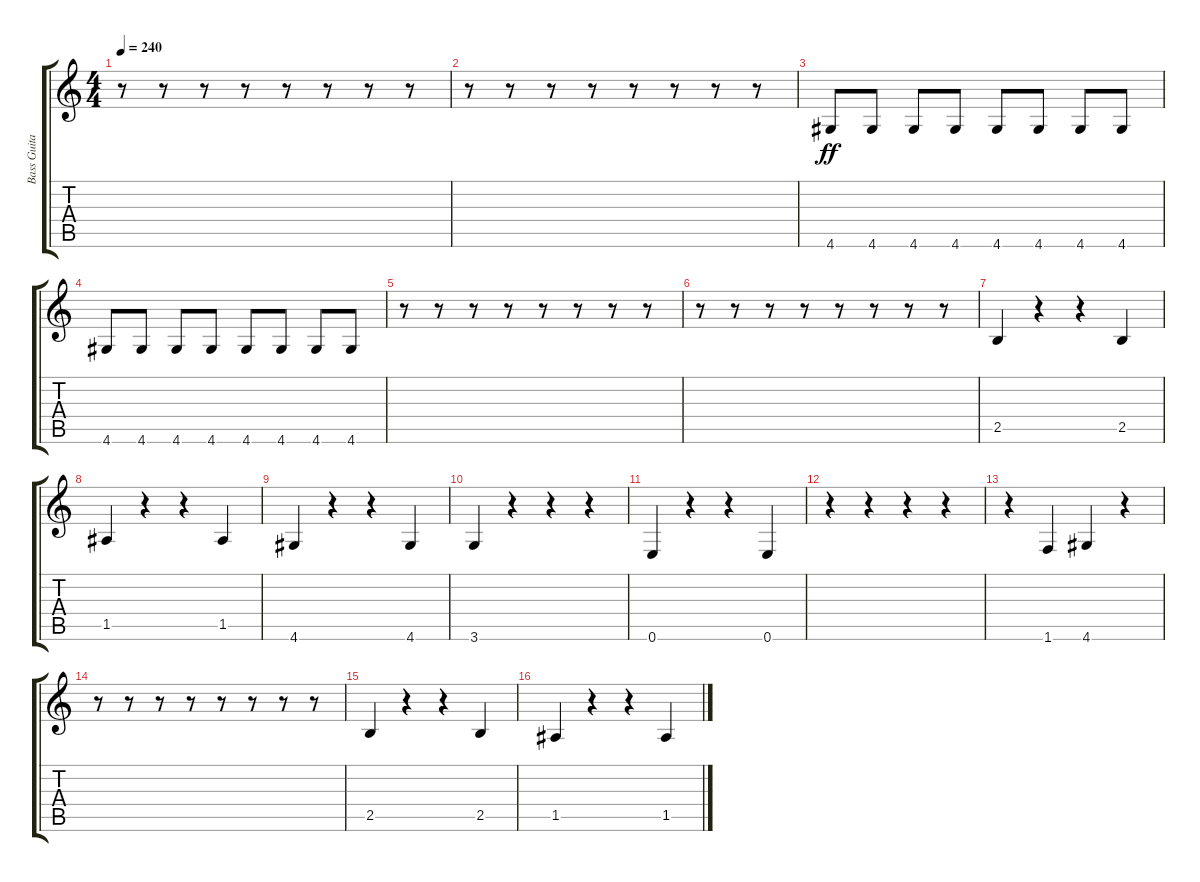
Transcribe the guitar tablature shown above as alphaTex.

\track ("Bass Guitar" "Bass Guita") {instrument electricbassfinger}
\staff {score tabs}
\tuning (E4 B3 G3 D3 A2 E2) {hide}
\ts (4 4)
\tempo 240
\clef g2
\ks c
r.8{dy ff} r.8 r.8 r.8 r.8 r.8 r.8 r.8 |
r.8 r.8 r.8 r.8 r.8 r.8 r.8 r.8 |
4.6.8 4.6.8 4.6.8 4.6.8 4.6.8 4.6.8 4.6.8 4.6.8 |
4.6.8 4.6.8 4.6.8 4.6.8 4.6.8 4.6.8 4.6.8 4.6.8 |
r.8 r.8 r.8 r.8 r.8 r.8 r.8 r.8 |
r.8 r.8 r.8 r.8 r.8 r.8 r.8 r.8 |
2.5.4 r.4 r.4 2.5.4 |
1.5.4 r.4 r.4 1.5.4 |
4.6.4 r.4 r.4 4.6.4 |
3.6.4 r.4 r.4 r.4 |
0.6.4 r.4 r.4 0.6.4 |
r.4 r.4 r.4 r.4 |
r.4 1.6.4 4.6.4 r.4 |
r.8 r.8 r.8 r.8 r.8 r.8 r.8 r.8 |
2.5.4 r.4 r.4 2.5.4 |
1.5.4 r.4 r.4 1.5.4
